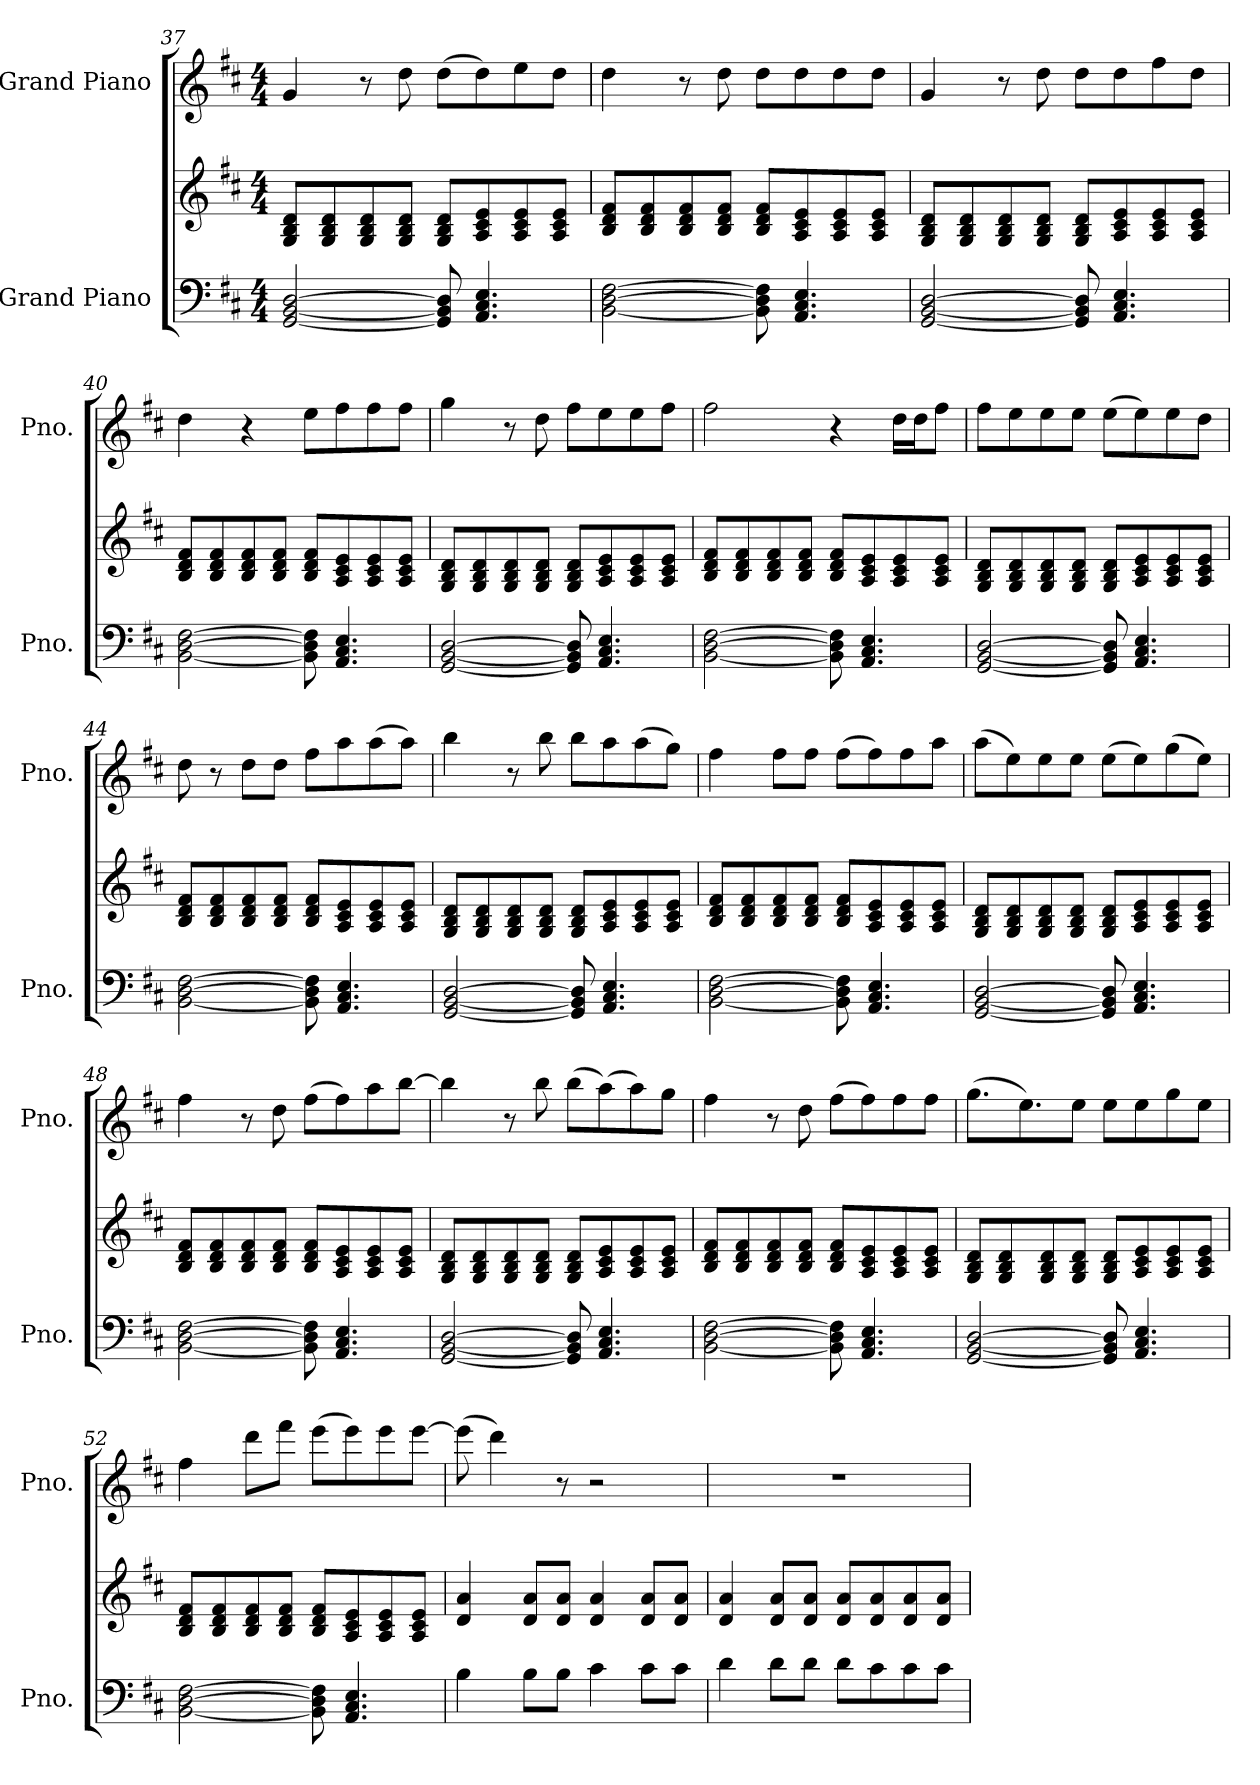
**kern	**kern	**kern
*part2	*part2	*part1
*staff3	*staff2	*staff1
*I"Grand Piano	*	*I"Grand Piano
*I'Pno.	*	*I'Pno.
!!LO:PB:g=z
*clefF4	*clefG2	*clefG2
*k[f#c#]	*k[f#c#]	*k[f#c#]
*M4/4	*M4/4	*M4/4
=37	=37	=37
[2GG/ [2BB/ [2D/	8G/ 8B/ 8d/L	4g/
.	8G/ 8B/ 8d/	.
.	8G/ 8B/ 8d/	8r
.	8G/ 8B/ 8d/J	8dd\
8GG/] 8BB/] 8D/]	8G/ 8B/ 8d/L	(8dd\L
4.AA/ 4.C#/ 4.E/	8A/ 8c#/ 8e/	8dd\)
.	8A/ 8c#/ 8e/	8ee\
.	8A/ 8c#/ 8e/J	8dd\J
=38	=38	=38
[2BB\ [2D\ [2F#\	8B/ 8d/ 8f#/L	4dd\
.	8B/ 8d/ 8f#/	.
.	8B/ 8d/ 8f#/	8r
.	8B/ 8d/ 8f#/J	8dd\
8BB\] 8D\] 8F#\]	8B/ 8d/ 8f#/L	8dd\L
4.AA/ 4.C#/ 4.E/	8A/ 8c#/ 8e/	8dd\
.	8A/ 8c#/ 8e/	8dd\
.	8A/ 8c#/ 8e/J	8dd\J
=39	=39	=39
[2GG/ [2BB/ [2D/	8G/ 8B/ 8d/L	4g/
.	8G/ 8B/ 8d/	.
.	8G/ 8B/ 8d/	8r
.	8G/ 8B/ 8d/J	8dd\
8GG/] 8BB/] 8D/]	8G/ 8B/ 8d/L	8dd\L
4.AA/ 4.C#/ 4.E/	8A/ 8c#/ 8e/	8dd\
.	8A/ 8c#/ 8e/	8ff#\
.	8A/ 8c#/ 8e/J	8dd\J
!!LO:LB:g=z
=40	=40	=40
[2BB\ [2D\ [2F#\	8B/ 8d/ 8f#/L	4dd\
.	8B/ 8d/ 8f#/	.
.	8B/ 8d/ 8f#/	4r
.	8B/ 8d/ 8f#/J	.
8BB\] 8D\] 8F#\]	8B/ 8d/ 8f#/L	8ee\L
4.AA/ 4.C#/ 4.E/	8A/ 8c#/ 8e/	8ff#\
.	8A/ 8c#/ 8e/	8ff#\
.	8A/ 8c#/ 8e/J	8ff#\J
=41	=41	=41
[2GG/ [2BB/ [2D/	8G/ 8B/ 8d/L	4gg\
.	8G/ 8B/ 8d/	.
.	8G/ 8B/ 8d/	8r
.	8G/ 8B/ 8d/J	8dd\
8GG/] 8BB/] 8D/]	8G/ 8B/ 8d/L	8ff#\L
4.AA/ 4.C#/ 4.E/	8A/ 8c#/ 8e/	8ee\
.	8A/ 8c#/ 8e/	8ee\
.	8A/ 8c#/ 8e/J	8ff#\J
=42	=42	=42
[2BB\ [2D\ [2F#\	8B/ 8d/ 8f#/L	2ff#\
.	8B/ 8d/ 8f#/	.
.	8B/ 8d/ 8f#/	.
.	8B/ 8d/ 8f#/J	.
8BB\] 8D\] 8F#\]	8B/ 8d/ 8f#/L	4r
4.AA/ 4.C#/ 4.E/	8A/ 8c#/ 8e/	.
.	8A/ 8c#/ 8e/	16dd\LL
.	.	16dd\J
.	8A/ 8c#/ 8e/J	8ff#\J
!!LO:LB:g=z
=43	=43	=43
[2GG/ [2BB/ [2D/	8G/ 8B/ 8d/L	8ff#\L
.	8G/ 8B/ 8d/	8ee\
.	8G/ 8B/ 8d/	8ee\
.	8G/ 8B/ 8d/J	8ee\J
8GG/] 8BB/] 8D/]	8G/ 8B/ 8d/L	(8ee\L
4.AA/ 4.C#/ 4.E/	8A/ 8c#/ 8e/	8ee\)
.	8A/ 8c#/ 8e/	8ee\
.	8A/ 8c#/ 8e/J	8dd\J
=44	=44	=44
[2BB\ [2D\ [2F#\	8B/ 8d/ 8f#/L	8dd\
.	8B/ 8d/ 8f#/	8r
.	8B/ 8d/ 8f#/	8dd\L
.	8B/ 8d/ 8f#/J	8dd\J
8BB\] 8D\] 8F#\]	8B/ 8d/ 8f#/L	8ff#\L
4.AA/ 4.C#/ 4.E/	8A/ 8c#/ 8e/	8aa\
.	8A/ 8c#/ 8e/	(8aa\
.	8A/ 8c#/ 8e/J	8aa\J)
=45	=45	=45
[2GG/ [2BB/ [2D/	8G/ 8B/ 8d/L	4bb\
.	8G/ 8B/ 8d/	.
.	8G/ 8B/ 8d/	8r
.	8G/ 8B/ 8d/J	8bb\
8GG/] 8BB/] 8D/]	8G/ 8B/ 8d/L	8bb\L
4.AA/ 4.C#/ 4.E/	8A/ 8c#/ 8e/	8aa\
.	8A/ 8c#/ 8e/	(8aa\
.	8A/ 8c#/ 8e/J	8gg\J)
!!LO:LB:g=z
=46	=46	=46
[2BB\ [2D\ [2F#\	8B/ 8d/ 8f#/L	4ff#\
.	8B/ 8d/ 8f#/	.
.	8B/ 8d/ 8f#/	8ff#\L
.	8B/ 8d/ 8f#/J	8ff#\J
8BB\] 8D\] 8F#\]	8B/ 8d/ 8f#/L	(8ff#\L
4.AA/ 4.C#/ 4.E/	8A/ 8c#/ 8e/	8ff#\)
.	8A/ 8c#/ 8e/	8ff#\
.	8A/ 8c#/ 8e/J	8aa\J
=47	=47	=47
[2GG/ [2BB/ [2D/	8G/ 8B/ 8d/L	(8aa\L
.	8G/ 8B/ 8d/	8ee\)
.	8G/ 8B/ 8d/	8ee\
.	8G/ 8B/ 8d/J	8ee\J
8GG/] 8BB/] 8D/]	8G/ 8B/ 8d/L	(8ee\L
4.AA/ 4.C#/ 4.E/	8A/ 8c#/ 8e/	8ee\)
.	8A/ 8c#/ 8e/	(8gg\
.	8A/ 8c#/ 8e/J	8ee\J)
=48	=48	=48
[2BB\ [2D\ [2F#\	8B/ 8d/ 8f#/L	4ff#\
.	8B/ 8d/ 8f#/	.
.	8B/ 8d/ 8f#/	8r
.	8B/ 8d/ 8f#/J	8dd\
8BB\] 8D\] 8F#\]	8B/ 8d/ 8f#/L	(8ff#\L
4.AA/ 4.C#/ 4.E/	8A/ 8c#/ 8e/	8ff#\)
.	8A/ 8c#/ 8e/	8aa\
.	8A/ 8c#/ 8e/J	[8bb\J
!!LO:PB:g=z
=49	=49	=49
[2GG/ [2BB/ [2D/	8G/ 8B/ 8d/L	4bb\]
.	8G/ 8B/ 8d/	.
.	8G/ 8B/ 8d/	8r
.	8G/ 8B/ 8d/J	8bb\
8GG/] 8BB/] 8D/]	8G/ 8B/ 8d/L	(8bb\L
4.AA/ 4.C#/ 4.E/	8A/ 8c#/ 8e/	(8aa\)
.	8A/ 8c#/ 8e/	8aa\)
.	8A/ 8c#/ 8e/J	8gg\J
=50	=50	=50
[2BB\ [2D\ [2F#\	8B/ 8d/ 8f#/L	4ff#\
.	8B/ 8d/ 8f#/	.
.	8B/ 8d/ 8f#/	8r
.	8B/ 8d/ 8f#/J	8dd\
8BB\] 8D\] 8F#\]	8B/ 8d/ 8f#/L	(8ff#\L
4.AA/ 4.C#/ 4.E/	8A/ 8c#/ 8e/	8ff#\)
.	8A/ 8c#/ 8e/	8ff#\
.	8A/ 8c#/ 8e/J	8ff#\J
=51	=51	=51
[2GG/ [2BB/ [2D/	8G/ 8B/ 8d/L	(8.gg\L
.	8G/ 8B/ 8d/	.
.	.	8.ee\)
.	8G/ 8B/ 8d/	.
.	8G/ 8B/ 8d/J	8ee\J
8GG/] 8BB/] 8D/]	8G/ 8B/ 8d/L	8ee\L
4.AA/ 4.C#/ 4.E/	8A/ 8c#/ 8e/	8ee\
.	8A/ 8c#/ 8e/	8gg\
.	8A/ 8c#/ 8e/J	8ee\J
!!LO:LB:g=z
=52	=52	=52
[2BB\ [2D\ [2F#\	8B/ 8d/ 8f#/L	4ff#\
.	8B/ 8d/ 8f#/	.
.	8B/ 8d/ 8f#/	8ddd\L
.	8B/ 8d/ 8f#/J	8fff#\J
8BB\] 8D\] 8F#\]	8B/ 8d/ 8f#/L	(8eee\L
4.AA/ 4.C#/ 4.E/	8A/ 8c#/ 8e/	8eee\)
.	8A/ 8c#/ 8e/	8eee\
.	8A/ 8c#/ 8e/J	[8eee\J
=53	=53	=53
4B\	4d/ 4a/	(8eee\]
.	.	4ddd\)
8B\L	8d/ 8a/L	.
8B\J	8d/ 8a/J	8r
4c#\	4d/ 4a/	2r
8c#\L	8d/ 8a/L	.
8c#\J	8d/ 8a/J	.
=54	=54	=54
4d\	4d/ 4a/	1r
8d\L	8d/ 8a/L	.
8d\J	8d/ 8a/J	.
8d\L	8d/ 8a/L	.
8c#\	8d/ 8a/	.
8c#\	8d/ 8a/	.
8c#\J	8d/ 8a/J	.
=	=	=
*-	*-	*-
